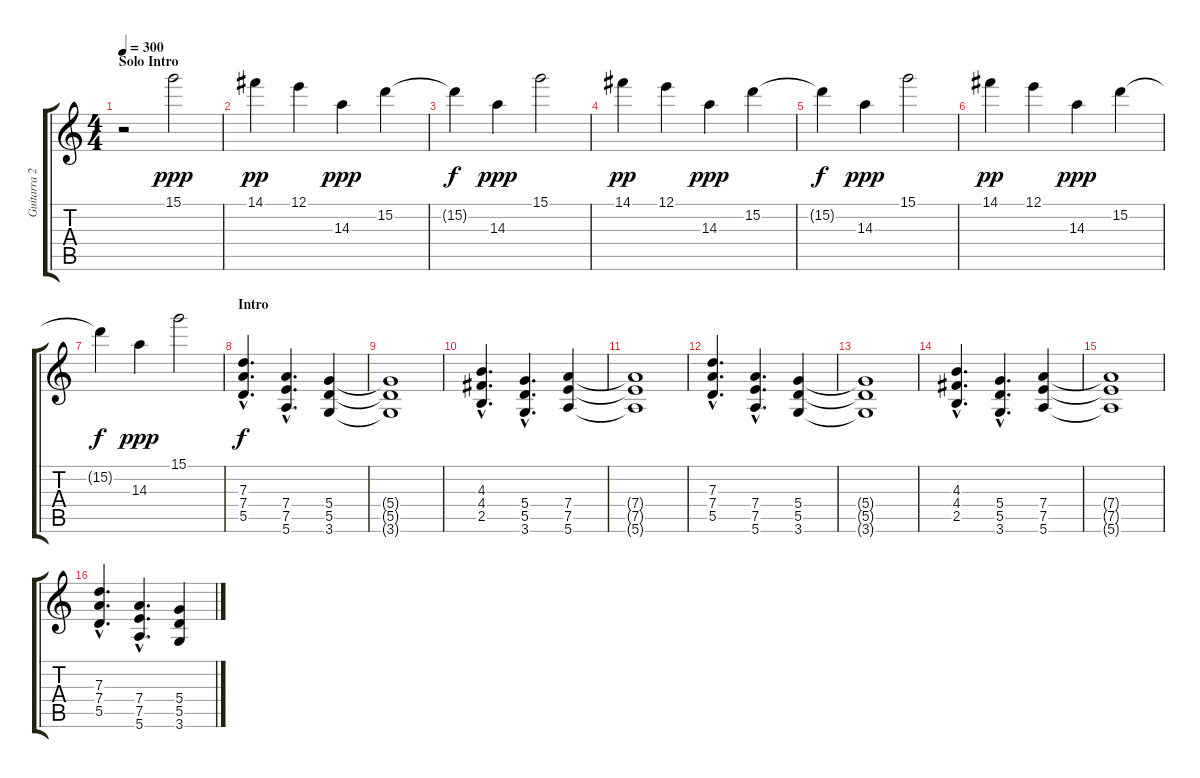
\track ("Guitarra 2 - Erik" "Guitarra 2") {instrument distortionguitar}
\staff {score tabs}
\tuning (E4 B3 G3 D3 A2 E2) {hide}
\ts (4 4)
\section ("" "Solo Intro")
\tempo 300
\clef g2
\ks c
r.2{dy ppp instrument distortionguitar} 15.1.2 |
14.1.4{dy pp} 12.1.4 14.3.4{dy ppp} 15.2.4 |
15.2{t}.4{dy f} 14.3.4{dy ppp} 15.1.2 |
14.1.4{dy pp} 12.1.4 14.3.4{dy ppp} 15.2.4 |
15.2{t}.4{dy f} 14.3.4{dy ppp} 15.1.2 |
14.1.4{dy pp} 12.1.4 14.3.4{dy ppp} 15.2.4 |
15.2{t}.4{dy f} 14.3.4{dy ppp} 15.1.2 |
\section ("" "Intro")
(7.3{hac} 7.4{hac} 5.5{hac}).4{d dy f} (7.4{hac} 7.5{hac} 5.6{hac}).4{d} (5.4 5.5 3.6).4 |
(5.4{t} 5.5{t} 3.6{t}).1 |
(4.3{hac} 4.4{hac} 2.5{hac}).4{d} (5.4{hac} 5.5{hac} 3.6{hac}).4{d} (7.4 7.5 5.6).4 |
(7.4{t} 7.5{t} 5.6{t}).1 |
(7.3{hac} 7.4{hac} 5.5{hac}).4{d} (7.4{hac} 7.5{hac} 5.6{hac}).4{d} (5.4 5.5 3.6).4 |
(5.4{t} 5.5{t} 3.6{t}).1 |
(4.3{hac} 4.4{hac} 2.5{hac}).4{d} (5.4{hac} 5.5{hac} 3.6{hac}).4{d} (7.4 7.5 5.6).4 |
(7.4{t} 7.5{t} 5.6{t}).1 |
(7.3{hac} 7.4{hac} 5.5{hac}).4{d} (7.4{hac} 7.5{hac} 5.6{hac}).4{d} (5.4 5.5 3.6).4
